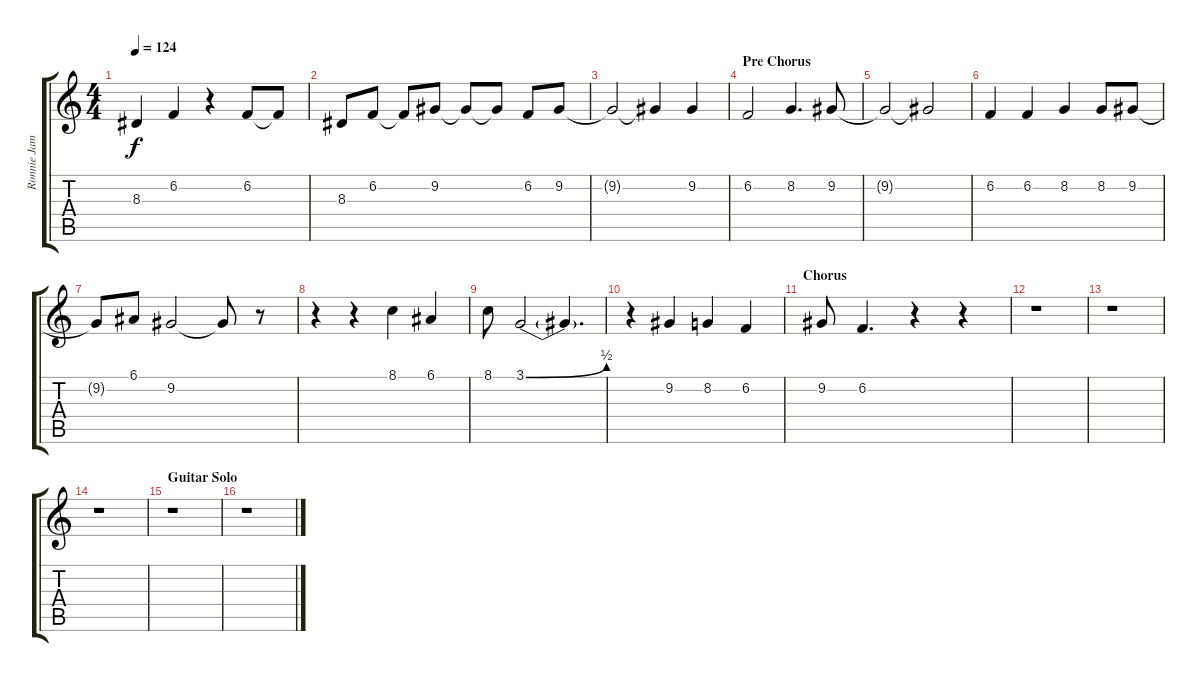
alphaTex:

\track ("Ronnie James Dio" "Ronnie Jam") {instrument baritonesax}
\staff {score tabs}
\tuning (E4 B3 G3 D3 A2 E2) {hide}
\ts (4 4)
\tempo 124
\clef g2
\ks c
8.3.4{dy f} 6.2.4 r.4 6.2.8 6.2{t}.8 |
8.3.8 6.2.8 6.2{t}.8 9.2.8 9.2{t}.8 9.2{t}.8 6.2.8 9.2.8 |
9.2{t}.2 9.2{t}.4 9.2.4 |
\section ("" "Pre Chorus")
6.2.2 8.2.4{d} 9.2.8 |
9.2{t}.2 9.2{t}.2 |
6.2.4 6.2.4 8.2.4 8.2.8 9.2.8 |
9.2{t}.8 6.1.8 9.2.2 9.2{t}.8 r.8 |
r.4 r.4 8.1.4 6.1.4 |
8.1.8 3.1{be (bend 0 0 60 2)}.2 3.1{t}.4{d} |
r.4 9.2.4 8.2.4 6.2.4 |
\section ("" "Chorus")
9.2.8 6.2.4{d} r.4 r.4 |
r.1 |
r.1 |
r.1 |
\section ("" "Guitar Solo")
r.1 |
r.1
